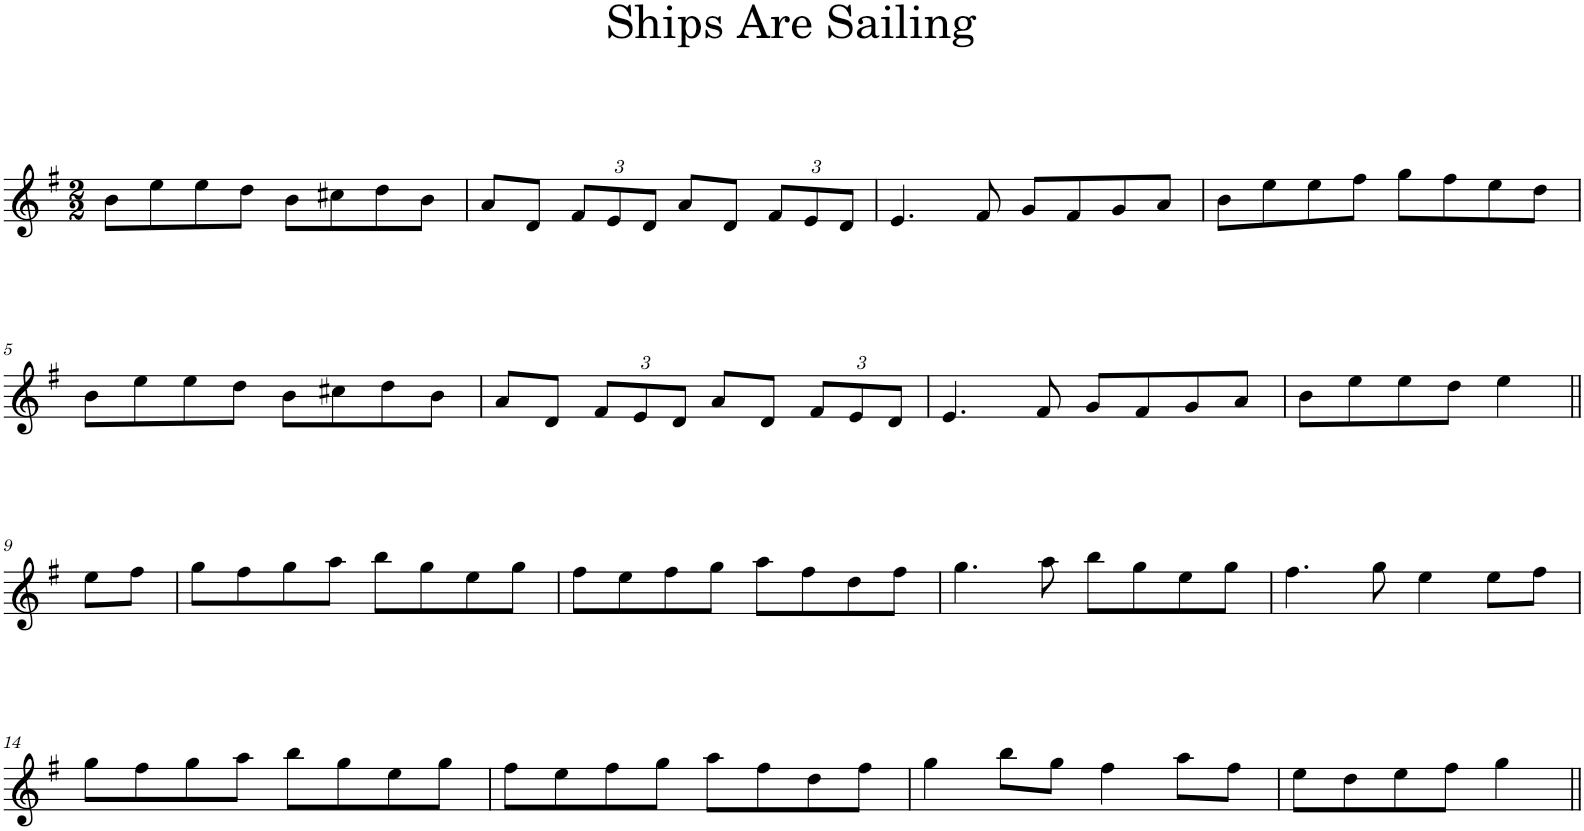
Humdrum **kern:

**kern
*part1
*staff1
*I"Piano
*I'Pno
*clefG2
*k[f#]
*G:
*M2/2
=1
8b\L
8ee\
8ee\
8dd\J
8b\L
8cc#X\
8dd\
8b\J
=2
8a/L
8d/J
*Xbrackettup
12f#/L
12e/
12d/J
8a/L
8d/J
12f#/L
12e/
12d/J
=3
4.e/
8f#/
8g/L
8f#/
8g/
8a/J
=4
8b\L
8ee\
8ee\
8ff#\J
8gg\L
8ff#\
8ee\
8dd\J
!!LO:LB:g=z
=5
8b\L
8ee\
8ee\
8dd\J
8b\L
8cc#X\
8dd\
8b\J
=6
8a/L
8d/J
12f#/L
12e/
12d/J
8a/L
8d/J
12f#/L
12e/
12d/J
=7
4.e/
8f#/
8g/L
8f#/
8g/
8a/J
=8
8b\L
8ee\
8ee\
8dd\J
4ee\
!!LO:LB:g=z
=9||
8ee\L
8ff#\J
=10
8gg\L
8ff#\
8gg\
8aa\J
8bb\L
8gg\
8ee\
8gg\J
=11
8ff#\L
8ee\
8ff#\
8gg\J
8aa\L
8ff#\
8dd\
8ff#\J
=12
4.gg\
8aa\
8bb\L
8gg\
8ee\
8gg\J
=13
4.ff#\
8gg\
4ee\
8ee\L
8ff#\J
!!LO:LB:g=z
=14
8gg\L
8ff#\
8gg\
8aa\J
8bb\L
8gg\
8ee\
8gg\J
=15
8ff#\L
8ee\
8ff#\
8gg\J
8aa\L
8ff#\
8dd\
8ff#\J
=16
4gg\
8bb\L
8gg\J
4ff#\
8aa\L
8ff#\J
=17
8ee\L
8dd\
8ee\
8ff#\J
4gg\
=||
*-
